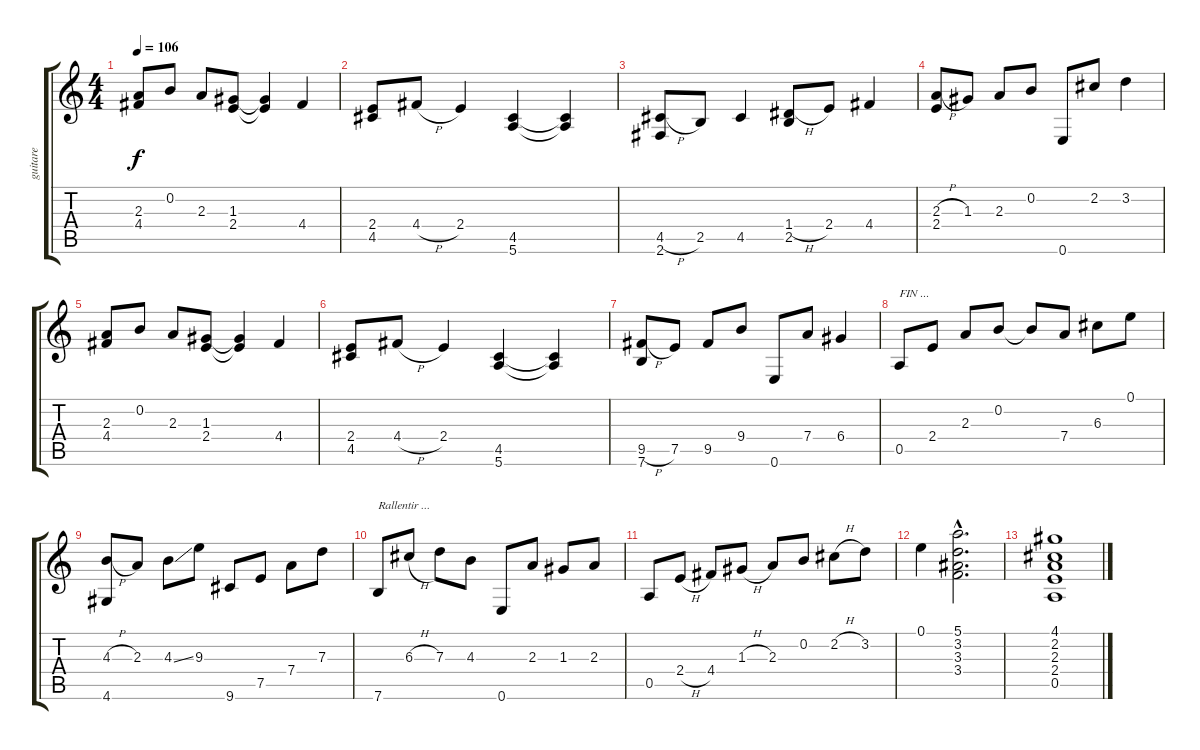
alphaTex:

\track ("guitare" "guitare") {instrument acousticguitarnylon}
\staff {score tabs}
\tuning (E4 B3 G3 D3 A2 E2) {hide}
\ts (4 4)
\tempo 106
\clef g2
\ks c
(2.3 4.4).8{dy f} 0.2.8 2.3.8 (1.3 2.4).8 (1.3{t} 2.4{t}).4 4.4.4 |
(2.4 4.5).8 4.4{h}.8 2.4.4 (4.5 5.6).4 (4.5{t} 5.6{t}).4 |
(4.5{h} 2.6).8 2.5.8 4.5.4 (1.4{h} 2.5).8 2.4.8 4.4.4 |
(2.3{h} 2.4).8 1.3.8 2.3.8 0.2.8 0.6.8 2.2.8 3.2.4 |
(2.3 4.4).8 0.2.8 2.3.8 (1.3 2.4).8 (1.3{t} 2.4{t}).4 4.4.4 |
(2.4 4.5).8 4.4{h}.8 2.4.4 (4.5 5.6).4 (4.5{t} 5.6{t}).4 |
(9.5{h} 7.6).8 7.5.8 9.5.8 9.4.8 0.6.8 7.4.8 6.4.4 |
0.5.8{txt "FIN ..."} 2.4.8 2.3.8 0.2.8 0.2{t}.8 7.4.8 6.3.8 0.1.8 |
(4.3{h} 4.6).8 2.3.8 4.3{ss}.8 9.3.8 9.6.8 7.5.8 7.4.8 7.3.8 |
7.6.8{txt "Rallentir ..."} 6.3{h}.8 7.3.8 4.3.8 0.6.8 2.3.8 1.3.8 2.3.8 |
0.5.8 2.4{h}.8 4.4.8 1.3{h}.8 2.3.8 0.2.8 2.2{h}.8 3.2.8 |
0.1.4 (5.1{hac} 3.2{hac} 3.3{hac} 3.4{hac}).2{d} |
(4.1 2.2 2.3 2.4 0.5).1
